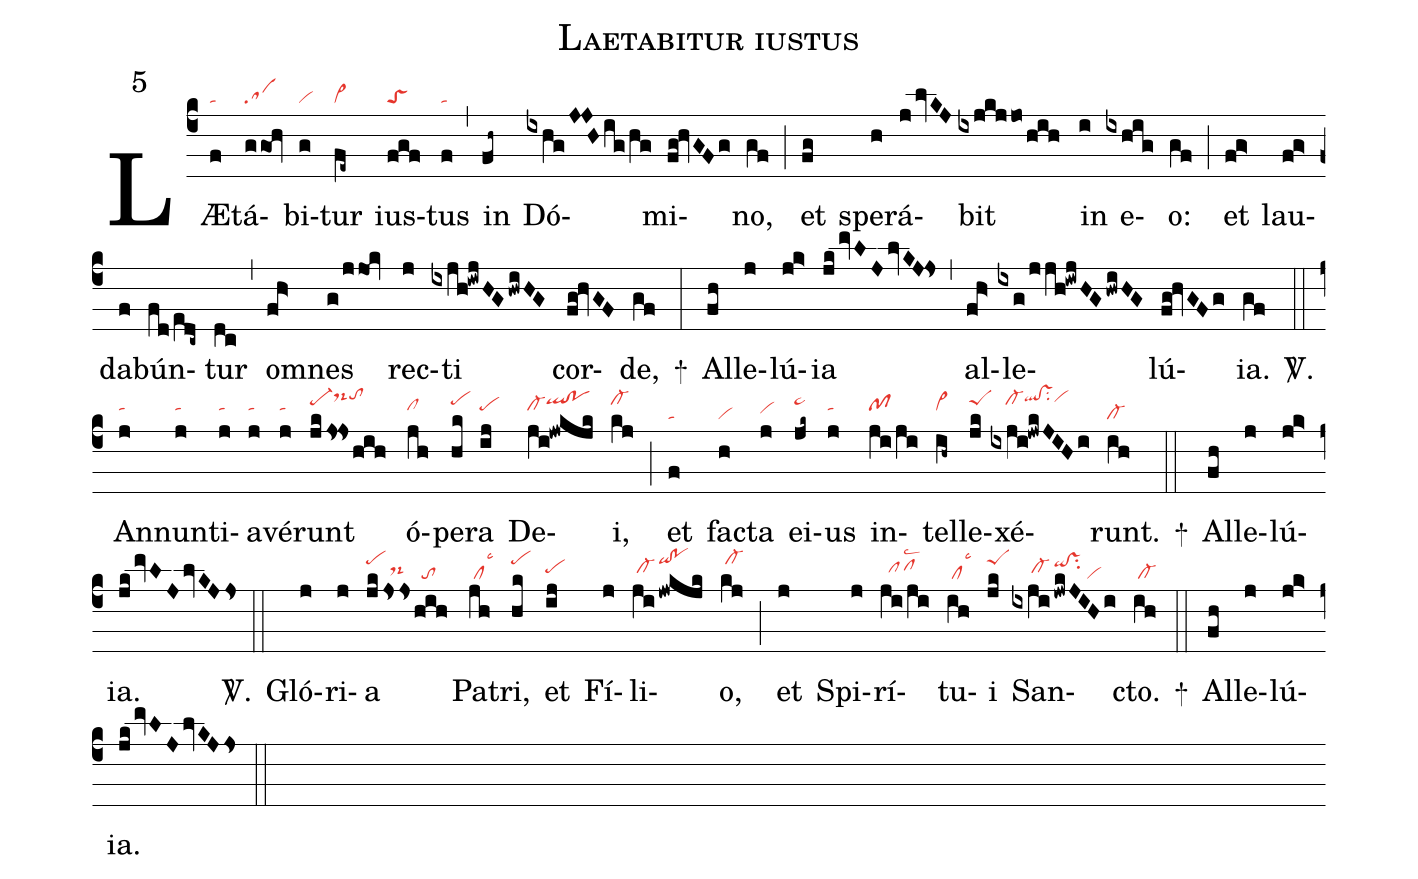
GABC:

name: Laetabitur iustus;
mode: 5;
nabc-lines: 1;
%%
(c4)
LÆ(f|ta)tá(ggOh|sa)bi(g|vi)tur(fe~|vi>) ius(fgf|toS)tus(f|ta) (,)
in(fh~) Dó(ixhgJ!JHig/hg)mi(fg!hvGFg)no,(gf) (;)
et(fg) spe(h)rá(j/lvKJ)bit(ixjkjjo/hih) in(i) e(ixhig)o:(gf) (;)
et(fg>) lau(fg>)da(f)bún(fd/edc~)tur(dc) (,)
om(fh>)nes(g/jjOk) rec(j)ti(ixjh!iwjHGhwiHG) cor(fg!hvGF)de,(gf) +(:)
Al(fh)le(j)lú(jk>)ia(jk/mvLJ/lvKJ!js) (,)
al(fh>)le(ixg/jjh!iwjHGhwiHG)lú(fg!hvGFg)ia.(gf) <sp>V/</sp>.(::)
An(j|tahi)nun(j|tahi)ti(j|tahi)a(j|tahi)vé(j|tahi)runt(jkjs!js/hih|pe-hkds-hmtohm) ó(jh|clhi)pe(hk|pehk)ra(ij|pehi) De(ji!jwkjk|cl-hiqlhk!pohk)i,(kj|cl-hk) (;)
et(f|ta) fac(h|vi)ta(j|vihh) ei(jk~|ta>hk)us(j|tahi) in(ji/ji|pfhi)tel(ih~|vi>hi)le(jk|peShk)xé(ixji!jwkJIHi|////cl-hkqlhl!vshlsu2vihl)runt.(ih|cl-) +(::)
Al(fh)le(j)lú(jk>)ia.(jk/mvLJ/lvKJjs) <sp>V/</sp>.(::)
Gló(j)ri(j)a(jk|pehk|/jss|//ds-hh|hih|//to) Pa(jh|/cllsc3)tri,(hk|pehk) et(ij|pehh) Fí(j)li(ji|/cl-hh|!jwkjk|qihk!pohk)o,(kj|/cl-hk) (;)
et(j) Spi(j)rí(ji/ji|//pfhhlsc2)tu(ih|/cllsc3)i(jk|peShk) San(ixji|/////cl-hh|!jwkJIHi|qihj!vshjsu2/vi)cto.(ih|/cl-) +(::)
Al(fh)le(j)lú(jk>)ia.(jk/mvLJ/lvKJjs) (::)
